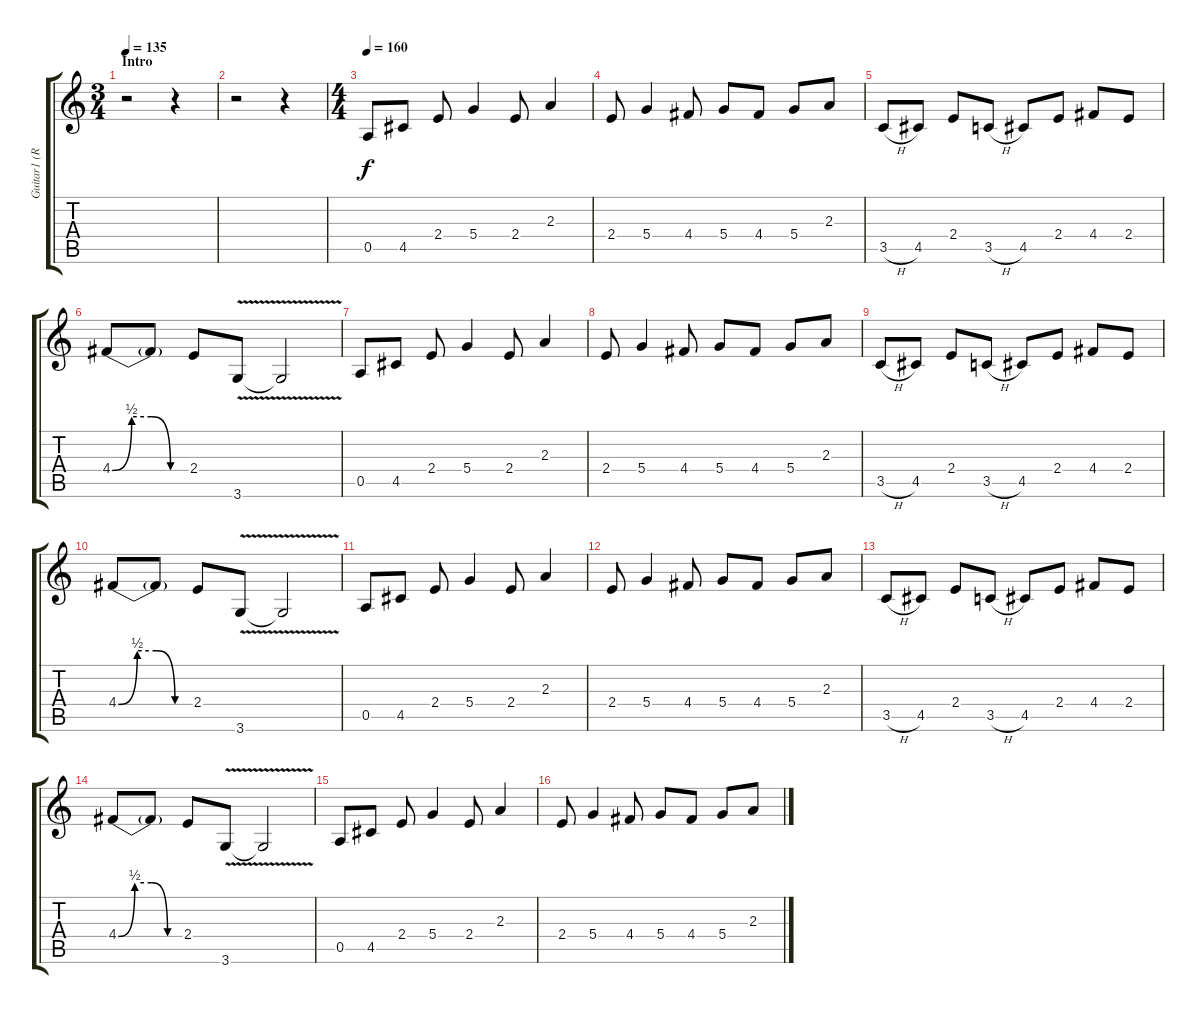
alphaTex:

\track ("Guitar1 (Rhythm)" "Guitar1 (R") {instrument distortionguitar}
\staff {score tabs}
\tuning (E4 B3 G3 D3 A2 E2) {hide}
\ts (3 4)
\section ("" "Intro")
\tempo 135
\clef g2
\ks c
r.2{dy f instrument distortionguitar} r.4 |
r.2 r.4 |
\ts (4 4)
\tempo 160
0.5.8 4.5.8 2.4.8 5.4.4 2.4.8 2.3.4 |
2.4.8 5.4.4 4.4.8 5.4.8 4.4.8 5.4.8 2.3.8 |
3.5{h}.8 4.5.8 2.4.8 3.5{h}.8 4.5.8 2.4.8 4.4.8 2.4.8 |
4.4{be (custom 0 0 15 2 30 2 45 0 60 0)}.8 4.4{t}.8 2.4.8 3.6{v}.8 3.6{t}.2 |
0.5.8 4.5.8 2.4.8 5.4.4 2.4.8 2.3.4 |
2.4.8 5.4.4 4.4.8 5.4.8 4.4.8 5.4.8 2.3.8 |
3.5{h}.8 4.5.8 2.4.8 3.5{h}.8 4.5.8 2.4.8 4.4.8 2.4.8 |
4.4{be (custom 0 0 15 2 30 2 45 0 60 0)}.8 4.4{t}.8 2.4.8 3.6{v}.8 3.6{t}.2 |
0.5.8 4.5.8 2.4.8 5.4.4 2.4.8 2.3.4 |
2.4.8 5.4.4 4.4.8 5.4.8 4.4.8 5.4.8 2.3.8 |
3.5{h}.8 4.5.8 2.4.8 3.5{h}.8 4.5.8 2.4.8 4.4.8 2.4.8 |
4.4{be (custom 0 0 15 2 30 2 45 0 60 0)}.8 4.4{t}.8 2.4.8 3.6{v}.8 3.6{t}.2 |
0.5.8 4.5.8 2.4.8 5.4.4 2.4.8 2.3.4 |
2.4.8 5.4.4 4.4.8 5.4.8 4.4.8 5.4.8 2.3.8
